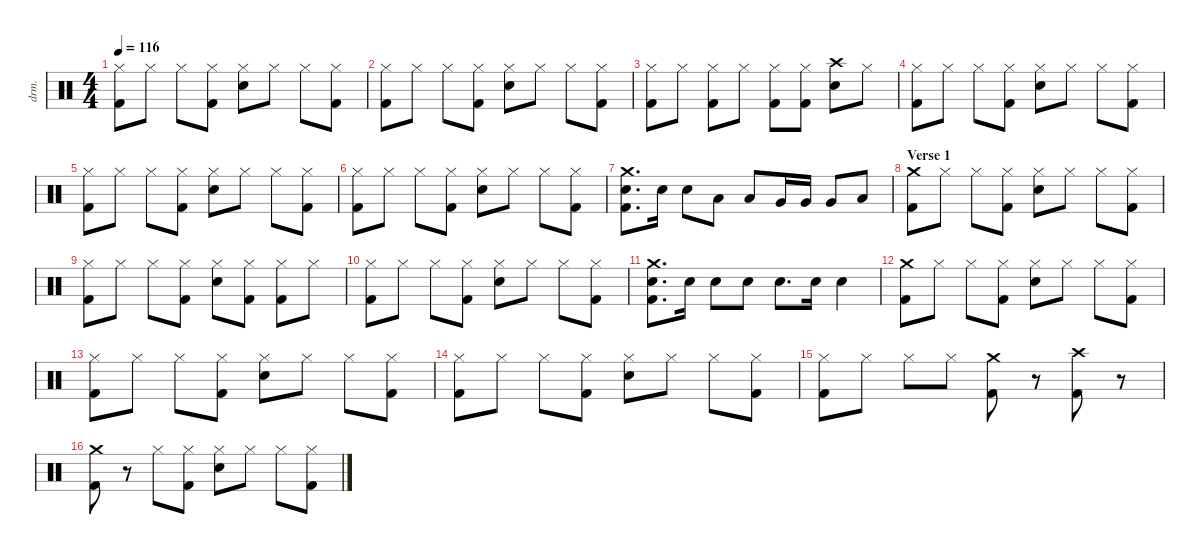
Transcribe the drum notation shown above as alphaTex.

\defaultSystemsLayout 4
\hideDynamics
\bracketExtendMode nobrackets
\track ("Percussion" "drm.") {instrument percussion}
\staff {score}
\articulation defaults
\ts (4 4)
\tempo 116
\clef neutral
\ks c
("Hi-Hat (closed)" "Kick (hit) 2").8{dy f} "Hi-Hat (closed)".8 "Hi-Hat (closed)".8 ("Hi-Hat (closed)" "Kick (hit) 2").8 ("Hi-Hat (closed)" "Snare (hit) 2").8 "Hi-Hat (closed)".8 "Hi-Hat (closed)".8 ("Hi-Hat (closed)" "Kick (hit) 2").8 |
("Hi-Hat (closed)" "Kick (hit) 2").8 "Hi-Hat (closed)".8 "Hi-Hat (closed)".8 ("Hi-Hat (closed)" "Kick (hit) 2").8 ("Hi-Hat (closed)" "Snare (hit) 2").8 "Hi-Hat (closed)".8 "Hi-Hat (closed)".8 ("Hi-Hat (closed)" "Kick (hit) 2").8 |
("Hi-Hat (closed)" "Kick (hit) 2").8 "Hi-Hat (closed)".8 ("Hi-Hat (closed)" "Kick (hit) 2").8 "Hi-Hat (closed)".8 ("Hi-Hat (closed)" "Kick (hit) 2").8 ("Hi-Hat (closed)" "Kick (hit) 2").8 ("Crash high (hit)" "Snare (hit) 2").8 "Hi-Hat (closed)".8 |
("Hi-Hat (closed)" "Kick (hit) 2").8 "Hi-Hat (closed)".8 "Hi-Hat (closed)".8 ("Hi-Hat (closed)" "Kick (hit) 2").8 ("Hi-Hat (closed)" "Snare (hit) 2").8 "Hi-Hat (closed)".8 "Hi-Hat (closed)".8 ("Hi-Hat (closed)" "Kick (hit) 2").8 |
("Hi-Hat (closed)" "Kick (hit) 2").8 "Hi-Hat (closed)".8 "Hi-Hat (closed)".8 ("Hi-Hat (closed)" "Kick (hit) 2").8 ("Hi-Hat (closed)" "Snare (hit) 2").8 "Hi-Hat (closed)".8 "Hi-Hat (closed)".8 ("Hi-Hat (closed)" "Kick (hit) 2").8 |
("Hi-Hat (closed)" "Kick (hit) 2").8 "Hi-Hat (closed)".8 "Hi-Hat (closed)".8 ("Hi-Hat (closed)" "Kick (hit) 2").8 ("Hi-Hat (closed)" "Snare (hit) 2").8 "Hi-Hat (closed)".8 "Hi-Hat (closed)".8 ("Hi-Hat (closed)" "Kick (hit) 2").8 |
("Crash medium (hit)" "Snare (hit) 2" "Kick (hit) 2").8{d} "Snare (hit) 2".16{dy ff} "Snare (hit) 2".8 "Low Tom (hit)".8 "Low Tom (hit)".8 "Very Low Tom (hit)".16 "Very Low Tom (hit)".16 "Very Low Tom (hit)".8 "Low Floor Tom (hit)".8 |
\section ("" "Verse 1")
("Crash medium (hit)" "Kick (hit) 2").8{dy f} "Hi-Hat (closed)".8 "Hi-Hat (closed)".8 ("Hi-Hat (closed)" "Kick (hit) 2").8 ("Hi-Hat (closed)" "Snare (hit) 2").8 "Hi-Hat (closed)".8 "Hi-Hat (closed)".8 ("Hi-Hat (closed)" "Kick (hit) 2").8 |
("Hi-Hat (closed)" "Kick (hit) 2").8 "Hi-Hat (closed)".8 "Hi-Hat (closed)".8 ("Hi-Hat (closed)" "Kick (hit) 2").8 ("Hi-Hat (closed)" "Snare (hit) 2").8 ("Hi-Hat (closed)" "Kick (hit) 2").8 ("Hi-Hat (closed)" "Kick (hit) 2").8 "Hi-Hat (closed)".8 |
("Hi-Hat (closed)" "Kick (hit) 2").8 "Hi-Hat (closed)".8 "Hi-Hat (closed)".8 ("Hi-Hat (closed)" "Kick (hit) 2").8 ("Hi-Hat (closed)" "Snare (hit) 2").8 "Hi-Hat (closed)".8 "Hi-Hat (closed)".8 ("Hi-Hat (closed)" "Kick (hit) 2").8 |
("Crash medium (hit)" "Snare (hit) 2" "Kick (hit) 2").8{d} "Snare (hit) 2".16{dy ff} "Snare (hit) 2".8 "Snare (hit) 2".8 "Snare (hit) 2".8{d} "Snare (hit) 2".16 "Snare (hit) 2".4 |
("Crash medium (hit)" "Kick (hit) 2").8{dy f} "Hi-Hat (closed)".8 "Hi-Hat (closed)".8 ("Hi-Hat (closed)" "Kick (hit) 2").8 ("Hi-Hat (closed)" "Snare (hit) 2").8 "Hi-Hat (closed)".8 "Hi-Hat (closed)".8 ("Hi-Hat (closed)" "Kick (hit) 2").8 |
("Hi-Hat (closed)" "Kick (hit) 2").8 "Hi-Hat (closed)".8 "Hi-Hat (closed)".8 ("Hi-Hat (closed)" "Kick (hit) 2").8 ("Hi-Hat (closed)" "Snare (hit) 2").8 "Hi-Hat (closed)".8 "Hi-Hat (closed)".8 ("Hi-Hat (closed)" "Kick (hit) 2").8 |
("Hi-Hat (closed)" "Kick (hit) 2").8 "Hi-Hat (closed)".8 "Hi-Hat (closed)".8 ("Hi-Hat (closed)" "Kick (hit) 2").8 ("Hi-Hat (closed)" "Snare (hit) 2").8 "Hi-Hat (closed)".8 "Hi-Hat (closed)".8 ("Hi-Hat (closed)" "Kick (hit) 2").8 |
("Hi-Hat (closed)" "Kick (hit) 2").8 "Hi-Hat (closed)".8 "Hi-Hat (closed)".8 "Hi-Hat (closed)".8 ("Crash medium (hit)" "Kick (hit) 2").8 r.8 ("Crash high (hit)" "Kick (hit) 2").8 r.8 |
("Crash medium (hit)" "Kick (hit) 2").8 r.8 "Hi-Hat (closed)".8 ("Hi-Hat (closed)" "Kick (hit) 2").8 ("Hi-Hat (closed)" "Snare (hit) 2").8 "Hi-Hat (closed)".8 "Hi-Hat (closed)".8 ("Hi-Hat (closed)" "Kick (hit) 2").8
